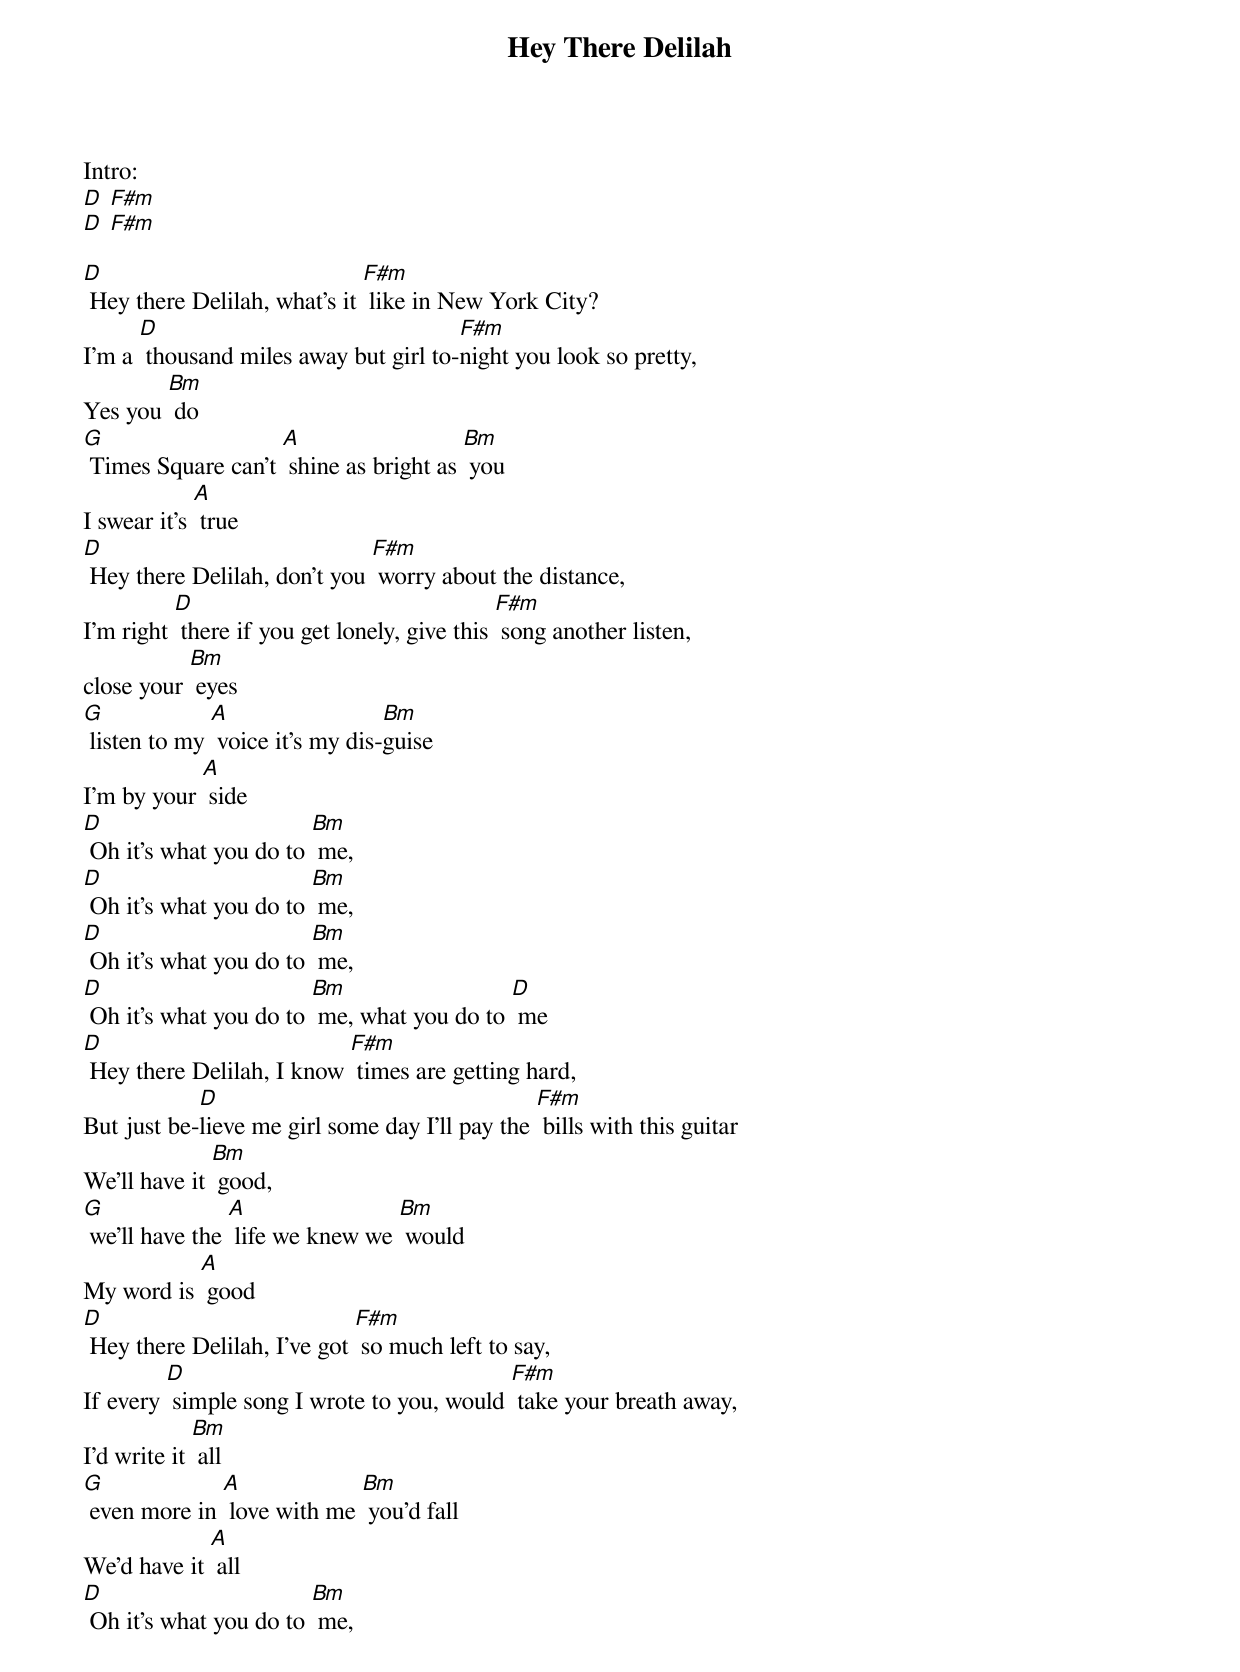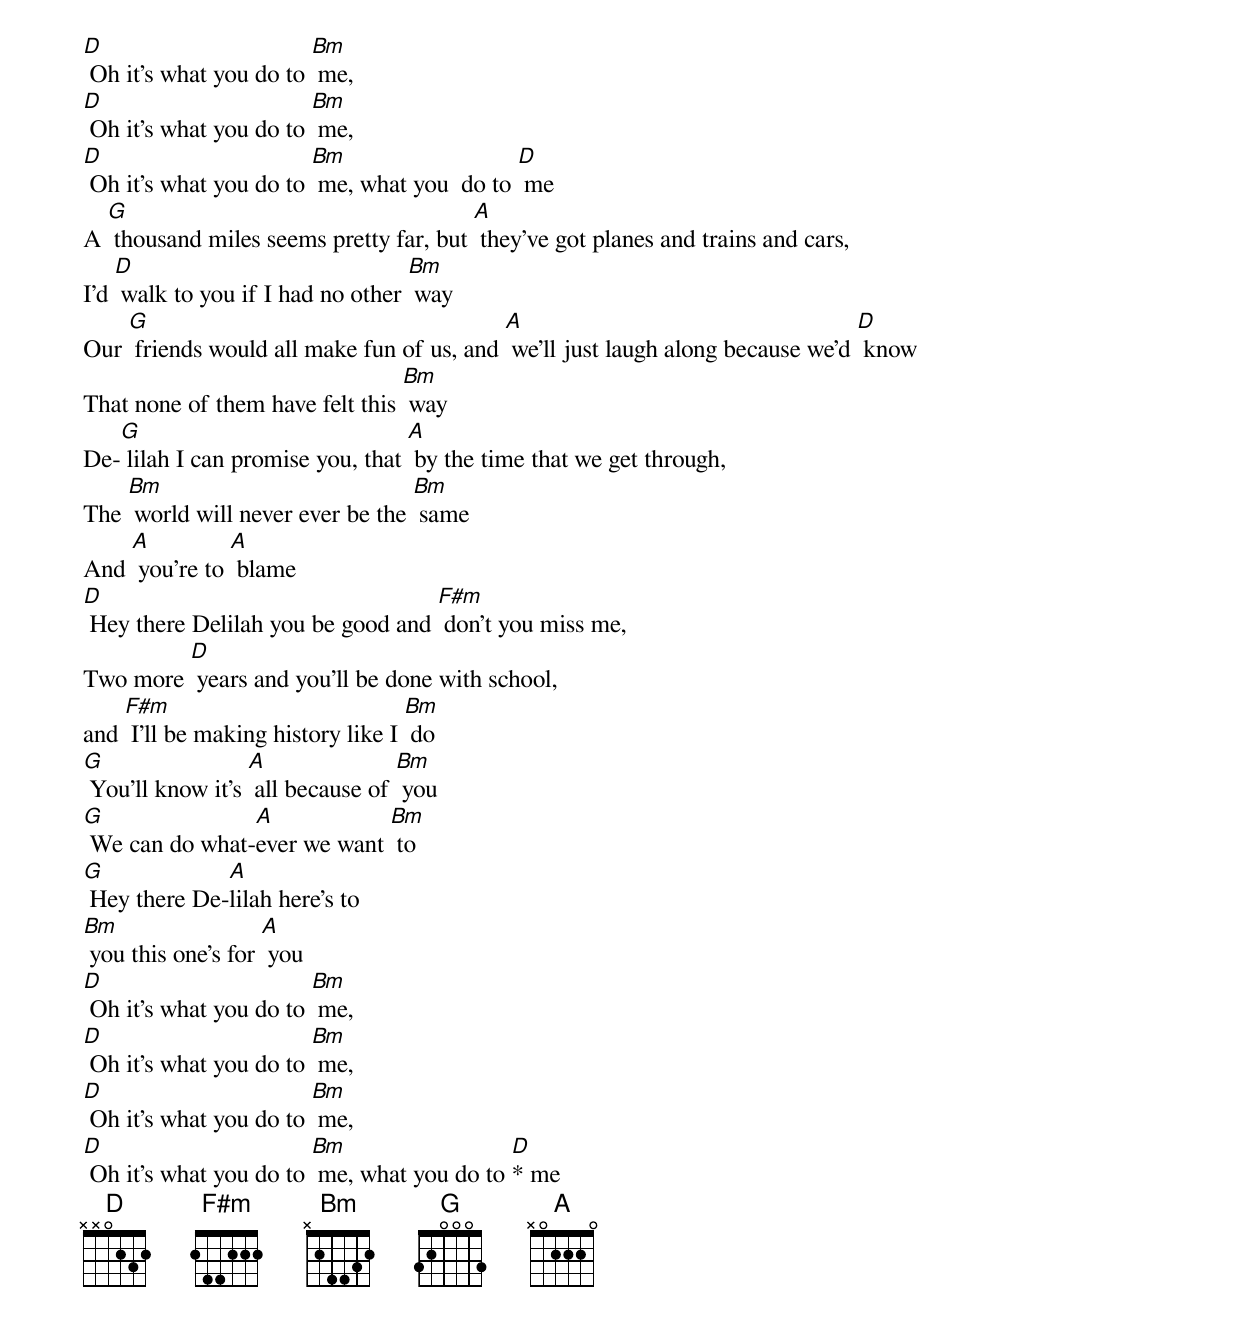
{t: Hey There Delilah }
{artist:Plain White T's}
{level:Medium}
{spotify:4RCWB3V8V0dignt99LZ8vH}

Intro:
[D] [F#m]
[D] [F#m]

[D] Hey there Delilah, what's it [F#m] like in New York City?
I'm a [D] thousand miles away but girl to-[F#m]night you look so pretty,
Yes you [Bm] do
[G] Times Square can't [A] shine as bright as [Bm] you
I swear it's [A] true
{c: }
[D] Hey there Delilah, don't you [F#m] worry about the distance,
I'm right [D] there if you get lonely, give this [F#m] song another listen,
close your [Bm] eyes
[G] listen to my [A] voice it's my dis-[Bm]guise
I'm by your [A] side
{c: }
[D] Oh it's what you do to [Bm] me,
[D] Oh it's what you do to [Bm] me,
[D] Oh it's what you do to [Bm] me,
[D] Oh it's what you do to [Bm] me, what you do to [D] me
{c: }
[D] Hey there Delilah, I know [F#m] times are getting hard,
But just be-[D]lieve me girl some day I'll pay the [F#m] bills with this guitar
We'll have it [Bm] good,
[G] we'll have the [A] life we knew we [Bm] would
My word is [A] good
{c: }
[D] Hey there Delilah, I've got [F#m] so much left to say,
If every [D] simple song I wrote to you, would [F#m] take your breath away,
I'd write it [Bm] all
[G] even more in [A] love with me [Bm] you'd fall
We'd have it [A] all
{c: }
[D] Oh it's what you do to [Bm] me,
[D] Oh it's what you do to [Bm] me,
[D] Oh it's what you do to [Bm] me,
[D] Oh it's what you do to [Bm] me, what you  do to [D] me
{c: }
A [G] thousand miles seems pretty far, but [A] they've got planes and trains and cars,
I'd [D] walk to you if I had no other [Bm] way
Our [G] friends would all make fun of us, and [A] we'll just laugh along because we'd [D] know
That none of them have felt this [Bm] way
De-[G] lilah I can promise you, that [A] by the time that we get through,
The [Bm] world will never ever be the [Bm] same
And [A] you're to [A] blame
{c: }
[D] Hey there Delilah you be good and [F#m] don't you miss me,
Two more [D] years and you'll be done with school,
and [F#m] I'll be making history like I [Bm] do
[G] You'll know it's [A] all because of [Bm] you
[G] We can do what-[A]ever we want [Bm] to
[G] Hey there De-[A]lilah here's to
[Bm] you this one’s for [A] you
{c: }
[D] Oh it's what you do to [Bm] me,
[D] Oh it's what you do to [Bm] me,
[D] Oh it's what you do to [Bm] me,
[D] Oh it's what you do to [Bm] me, what you do to [D]* me
